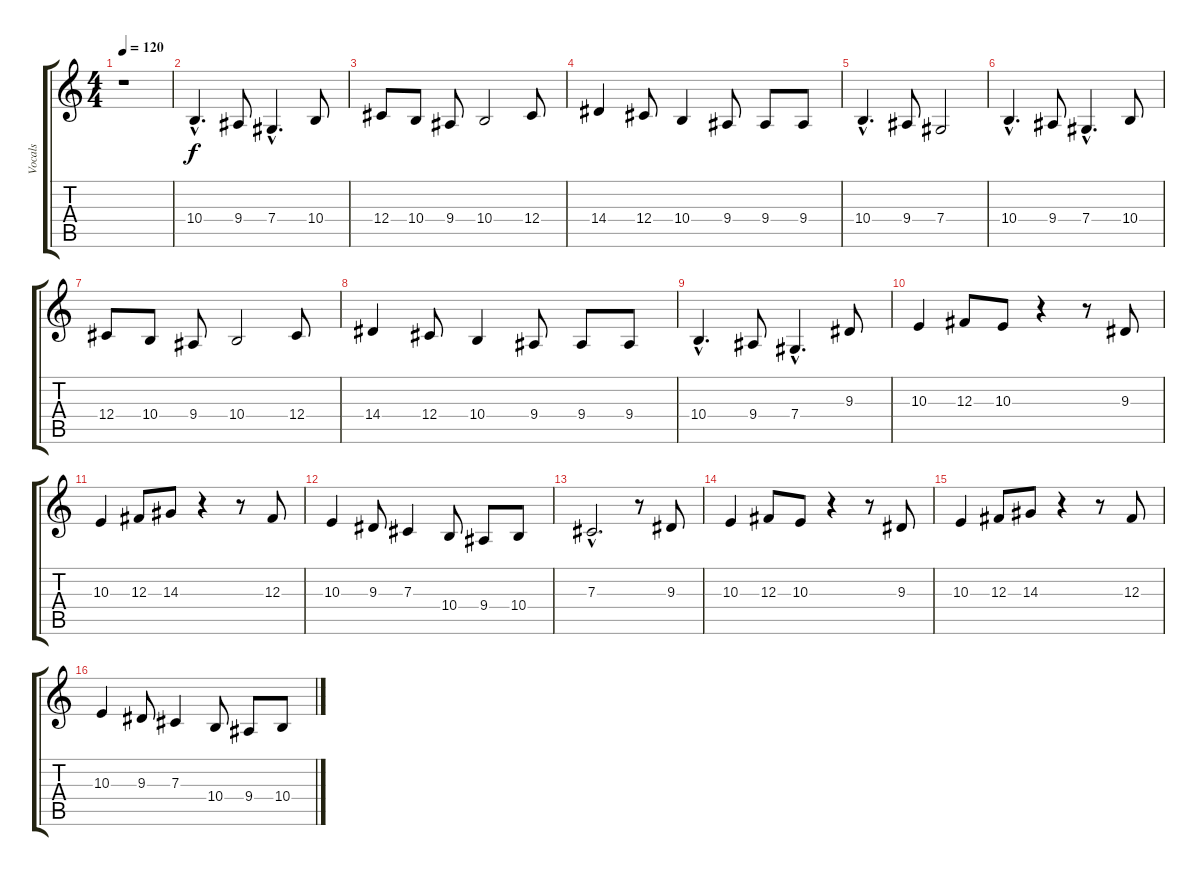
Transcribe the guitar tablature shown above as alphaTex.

\track ("Vocals" "Vocals") {instrument lead6voice}
\staff {score tabs}
\tuning (Eb4 Bb3 Gb3 Db3 Ab2 Eb2) {hide}
\ts (4 4)
\tempo 120
\clef g2
\ks c
r.1{dy f} |
10.4{hac}.4{d} 9.4.8 7.4{hac}.4{d} 10.4.8 |
12.4.8 10.4.8 9.4.8 10.4.2 12.4.8 |
14.4.4 12.4.8 10.4.4 9.4.8 9.4.8 9.4.8 |
10.4{hac}.4{d} 9.4.8 7.4.2 |
10.4{hac}.4{d} 9.4.8 7.4{hac}.4{d} 10.4.8 |
12.4.8 10.4.8 9.4.8 10.4.2 12.4.8 |
14.4.4 12.4.8 10.4.4 9.4.8 9.4.8 9.4.8 |
10.4{hac}.4{d} 9.4.8 7.4{hac}.4{d} 9.3.8 |
10.3.4 12.3.8 10.3.8 r.4 r.8 9.3.8 |
10.3.4 12.3.8 14.3.8 r.4 r.8 12.3.8 |
10.3.4 9.3.8 7.3.4 10.4.8 9.4.8 10.4.8 |
7.3{hac}.2{d} r.8 9.3.8 |
10.3.4 12.3.8 10.3.8 r.4 r.8 9.3.8 |
10.3.4 12.3.8 14.3.8 r.4 r.8 12.3.8 |
10.3.4 9.3.8 7.3.4 10.4.8 9.4.8 10.4.8
